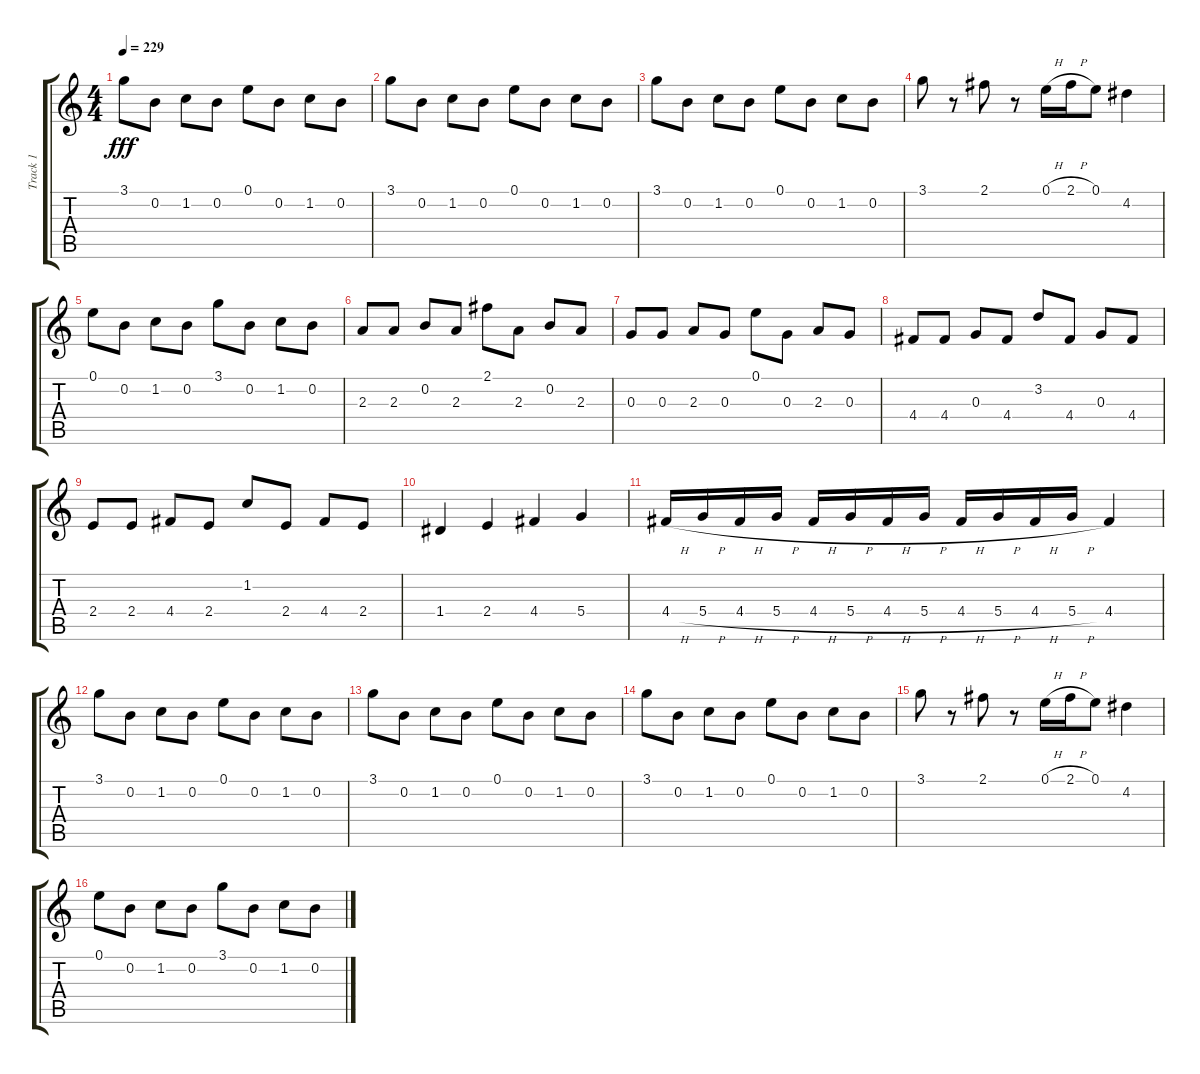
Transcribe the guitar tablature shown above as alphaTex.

\track ("Track 1" "Track 1") {instrument acousticguitarnylon}
\staff {score tabs}
\tuning (E4 B3 G3 D3 A2 E2) {hide}
\ts (4 4)
\tempo 229
\clef g2
\ks c
3.1.8{dy fff} 0.2.8 1.2.8 0.2.8 0.1.8 0.2.8 1.2.8 0.2.8 |
3.1.8 0.2.8 1.2.8 0.2.8 0.1.8 0.2.8 1.2.8 0.2.8 |
3.1.8 0.2.8 1.2.8 0.2.8 0.1.8 0.2.8 1.2.8 0.2.8 |
3.1.8 r.8 2.1.8 r.8 0.1{h}.16 2.1{h}.16 0.1.8 4.2.4 |
0.1.8 0.2.8 1.2.8 0.2.8 3.1.8 0.2.8 1.2.8 0.2.8 |
2.3.8 2.3.8 0.2.8 2.3.8 2.1.8 2.3.8 0.2.8 2.3.8 |
0.3.8 0.3.8 2.3.8 0.3.8 0.1.8 0.3.8 2.3.8 0.3.8 |
4.4.8 4.4.8 0.3.8 4.4.8 3.2.8 4.4.8 0.3.8 4.4.8 |
2.4.8 2.4.8 4.4.8 2.4.8 1.2.8 2.4.8 4.4.8 2.4.8 |
1.4.4 2.4.4 4.4.4 5.4.4 |
4.4{h}.16 5.4{h}.16 4.4{h}.16 5.4{h}.16 4.4{h}.16 5.4{h}.16 4.4{h}.16 5.4{h}.16 4.4{h}.16 5.4{h}.16 4.4{h}.16 5.4{h}.16 4.4.4 |
3.1.8 0.2.8 1.2.8 0.2.8 0.1.8 0.2.8 1.2.8 0.2.8 |
3.1.8 0.2.8 1.2.8 0.2.8 0.1.8 0.2.8 1.2.8 0.2.8 |
3.1.8 0.2.8 1.2.8 0.2.8 0.1.8 0.2.8 1.2.8 0.2.8 |
3.1.8 r.8 2.1.8 r.8 0.1{h}.16 2.1{h}.16 0.1.8 4.2.4 |
0.1.8 0.2.8 1.2.8 0.2.8 3.1.8 0.2.8 1.2.8 0.2.8
